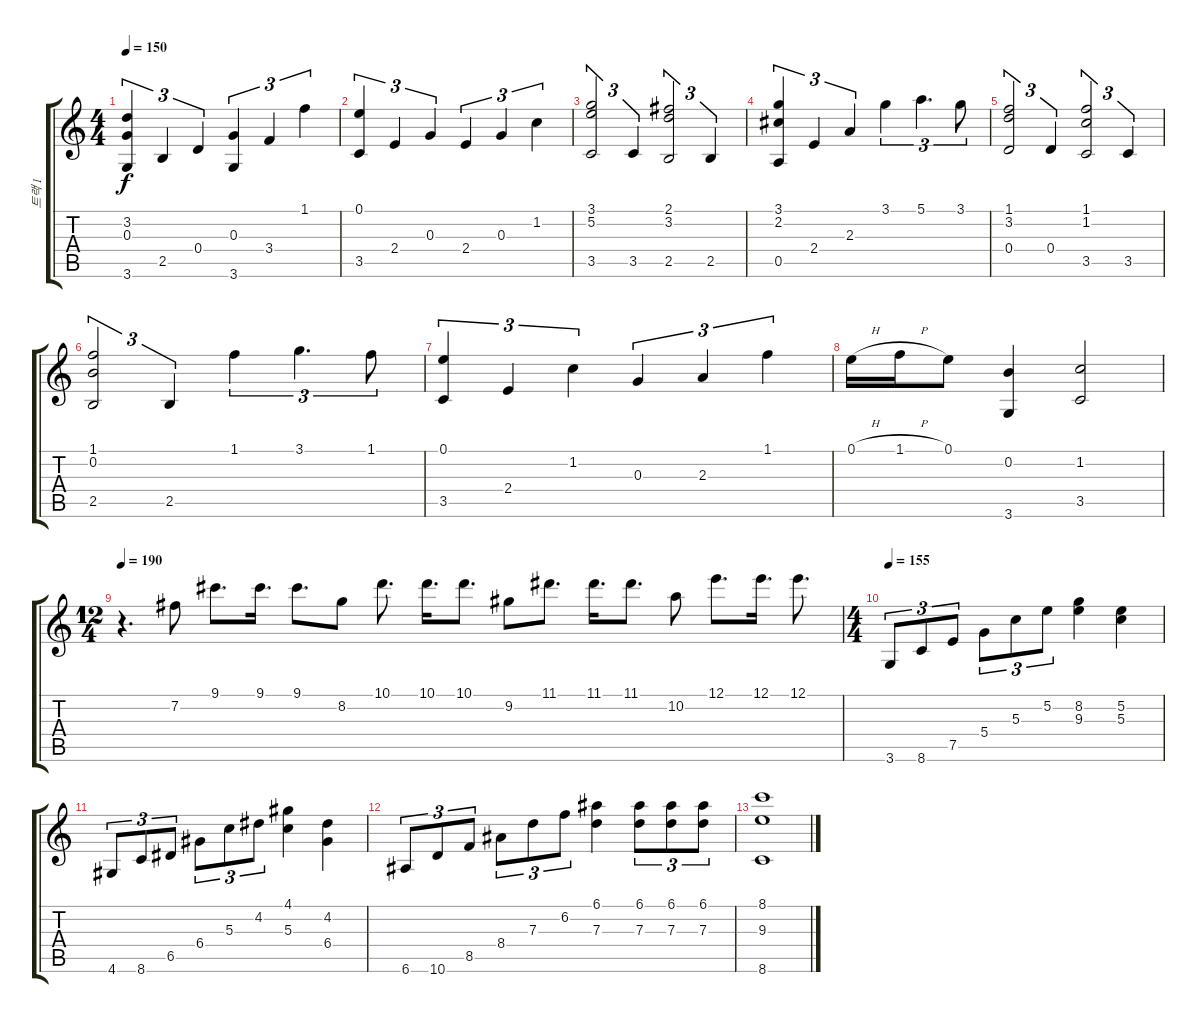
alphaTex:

\track ("트랙 1" "트랙 1") {instrument acousticguitarsteel}
\staff {score tabs}
\tuning (E4 B3 G3 D3 A2 E2) {hide}
\ts (4 4)
\tempo 150
\clef g2
\ks c
(3.2 0.3 3.6).4{tu (3 2) dy f} 2.5.4{tu (3 2)} 0.4.4{tu (3 2)} (0.3 3.6).4{tu (3 2)} 3.4.4{tu (3 2)} 1.1.4{tu (3 2)} |
(0.1 3.5).4{tu (3 2)} 2.4.4{tu (3 2)} 0.3.4{tu (3 2)} 2.4.4{tu (3 2)} 0.3.4{tu (3 2)} 1.2.4{tu (3 2)} |
(3.1 5.2 3.5).2{tu (3 2)} 3.5.4{tu (3 2)} (2.1 3.2 2.5).2{tu (3 2)} 2.5.4{tu (3 2)} |
(3.1 2.2 0.5).4{tu (3 2)} 2.4.4{tu (3 2)} 2.3.4{tu (3 2)} 3.1.4{tu (3 2)} 5.1.4{d tu (3 2)} 3.1.8{tu (3 2)} |
(1.1 3.2 0.4).2{tu (3 2)} 0.4.4{tu (3 2)} (1.1 1.2 3.5).2{tu (3 2)} 3.5.4{tu (3 2)} |
(1.1 0.2 2.5).2{tu (3 2)} 2.5.4{tu (3 2)} 1.1.4{tu (3 2)} 3.1.4{d tu (3 2)} 1.1.8{tu (3 2)} |
(0.1 3.5).4{tu (3 2)} 2.4.4{tu (3 2)} 1.2.4{tu (3 2)} 0.3.4{tu (3 2)} 2.3.4{tu (3 2)} 1.1.4{tu (3 2)} |
0.1{h}.16 1.1{h}.16 0.1.8 (0.2 3.6).4 (1.2 3.5).2 |
\ts (12 4)
\tempo 190
r.4{d} 7.2.8 9.1.8{d} 9.1.16{d} 9.1.8{d} 8.2.8 10.1.8{d} 10.1.16{d} 10.1.8{d} 9.2.8 11.1.8{d} 11.1.16{d} 11.1.8{d} 10.2.8 12.1.8{d} 12.1.16{d} 12.1.8{d} |
\ts (4 4)
\tempo 155
3.6.8{tu (3 2)} 8.6.8{tu (3 2)} 7.5.8{tu (3 2)} 5.4.8{tu (3 2)} 5.3.8{tu (3 2)} 5.2.8{tu (3 2)} (8.2 9.3).4 (5.2 5.3).4 |
4.6.8{tu (3 2)} 8.6.8{tu (3 2)} 6.5.8{tu (3 2)} 6.4.8{tu (3 2)} 5.3.8{tu (3 2)} 4.2.8{tu (3 2)} (4.1 5.3).4 (4.2 6.4).4 |
6.6.8{tu (3 2)} 10.6.8{tu (3 2)} 8.5.8{tu (3 2)} 8.4.8{tu (3 2)} 7.3.8{tu (3 2)} 6.2.8{tu (3 2)} (6.1 7.3).4 (6.1 7.3).8{tu (3 2)} (6.1 7.3).8{tu (3 2)} (6.1 7.3).8{tu (3 2)} |
(8.1 9.3 8.6).1
